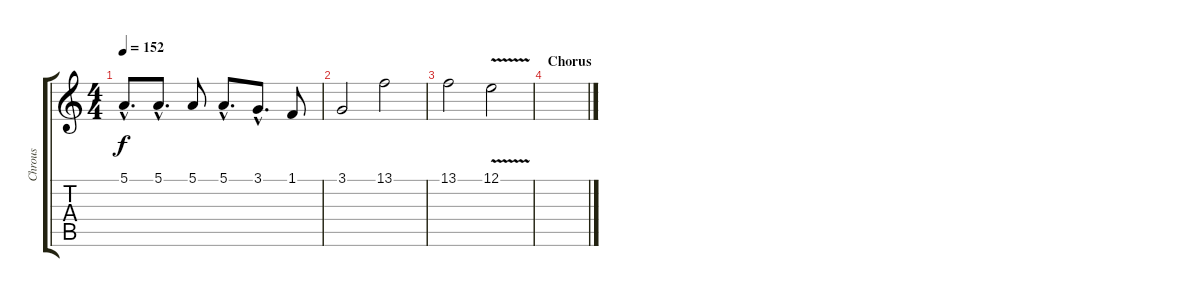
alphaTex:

\track ("Chrous" "Chrous") {instrument lead6voice}
\staff {score tabs}
\tuning (E4 B3 G3 D3 A2 E2) {hide}
\ts (4 4)
\tempo 152
\clef g2
\ks c
5.1{hac}.8{d dy f} 5.1{hac}.8{d} 5.1.8 5.1{hac}.8{d} 3.1{hac}.8{d} 1.1.8 |
3.1.2 13.1.2 |
13.1.2 12.1{v}.2 |
\section ("" "Chorus")
